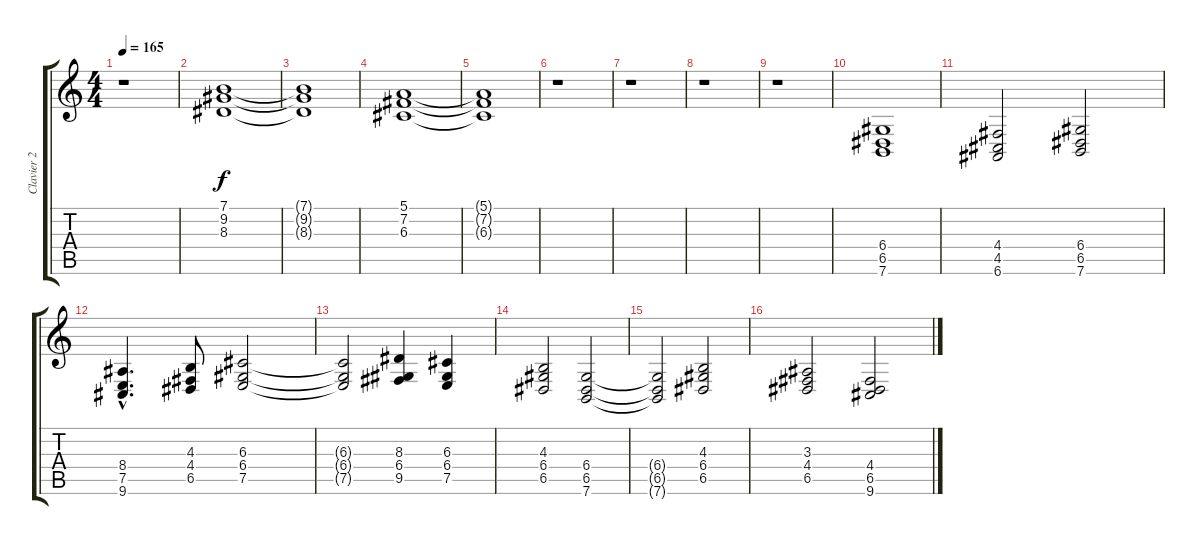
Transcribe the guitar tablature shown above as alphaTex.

\track ("Clavier 2" "Clavier 2") {instrument pad4choir}
\staff {score tabs}
\tuning (E4 B3 G3 D3 A2 E2) {hide}
\ts (4 4)
\tempo 165
\clef g2
\ks c
r.1{dy f} |
(7.1 9.2 8.3).1{volume 9} |
(7.1{t} 9.2{t} 8.3{t}).1 |
(5.1 7.2 6.3).1 |
(5.1{t} 7.2{t} 6.3{t}).1 |
r.1 |
r.1 |
r.1 |
r.1 |
(6.4 6.5 7.6).1{volume 15 instrument synthvoice} |
(4.4 4.5 6.6).2 (6.4 6.5 7.6).2 |
(8.4{hac} 7.5{hac} 9.6{hac}).4{d} (4.3 4.4 6.5).8 (6.3 6.4 7.5).2 |
(6.3{t} 6.4{t} 7.5{t}).2 (8.3 6.4 9.5).4 (6.3 6.4 7.5).4 |
(4.3 6.4 6.5).2 (6.4 6.5 7.6).2 |
(6.4{t} 6.5{t} 7.6{t}).2 (4.3 6.4 6.5).2 |
(3.3 4.4 6.5).2 (4.4 6.5 9.6).2
